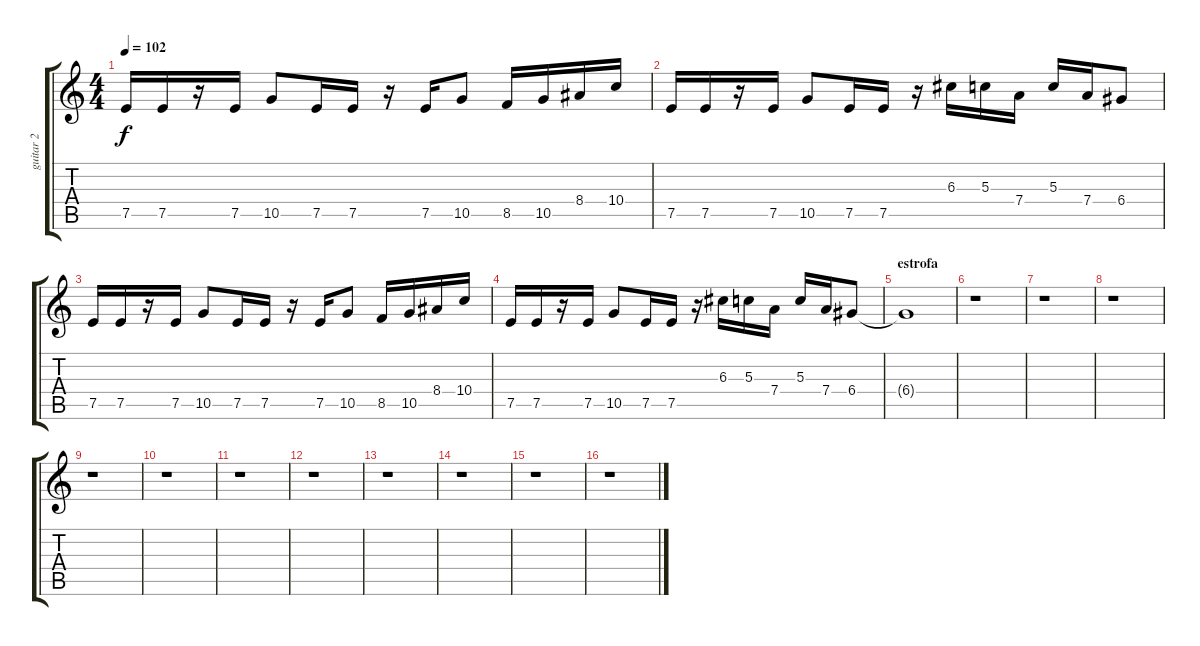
\track ("guitar 2" "guitar 2") {instrument overdrivenguitar}
\staff {score tabs}
\tuning (E4 B3 G3 D3 A2 E2) {hide}
\ts (4 4)
\tempo 102
\clef g2
\ks c
7.5.16{dy f} 7.5.16 r.16 7.5.16 10.5.8 7.5.16 7.5.16 r.16 7.5.16 10.5.8 8.5.16 10.5.16 8.4.16 10.4.16 |
7.5.16 7.5.16 r.16 7.5.16 10.5.8 7.5.16 7.5.16 r.16 6.3.16 5.3.16 7.4.16 5.3.16 7.4.16 6.4.8 |
7.5.16 7.5.16 r.16 7.5.16 10.5.8 7.5.16 7.5.16 r.16 7.5.16 10.5.8 8.5.16 10.5.16 8.4.16 10.4.16 |
7.5.16 7.5.16 r.16 7.5.16 10.5.8 7.5.16 7.5.16 r.16 6.3.16 5.3.16 7.4.16 5.3.16 7.4.16 6.4.8 |
\section ("" "estrofa")
6.4{t}.1 |
r.1 |
r.1 |
r.1 |
r.1 |
r.1 |
r.1 |
r.1 |
r.1 |
r.1 |
r.1 |
r.1
